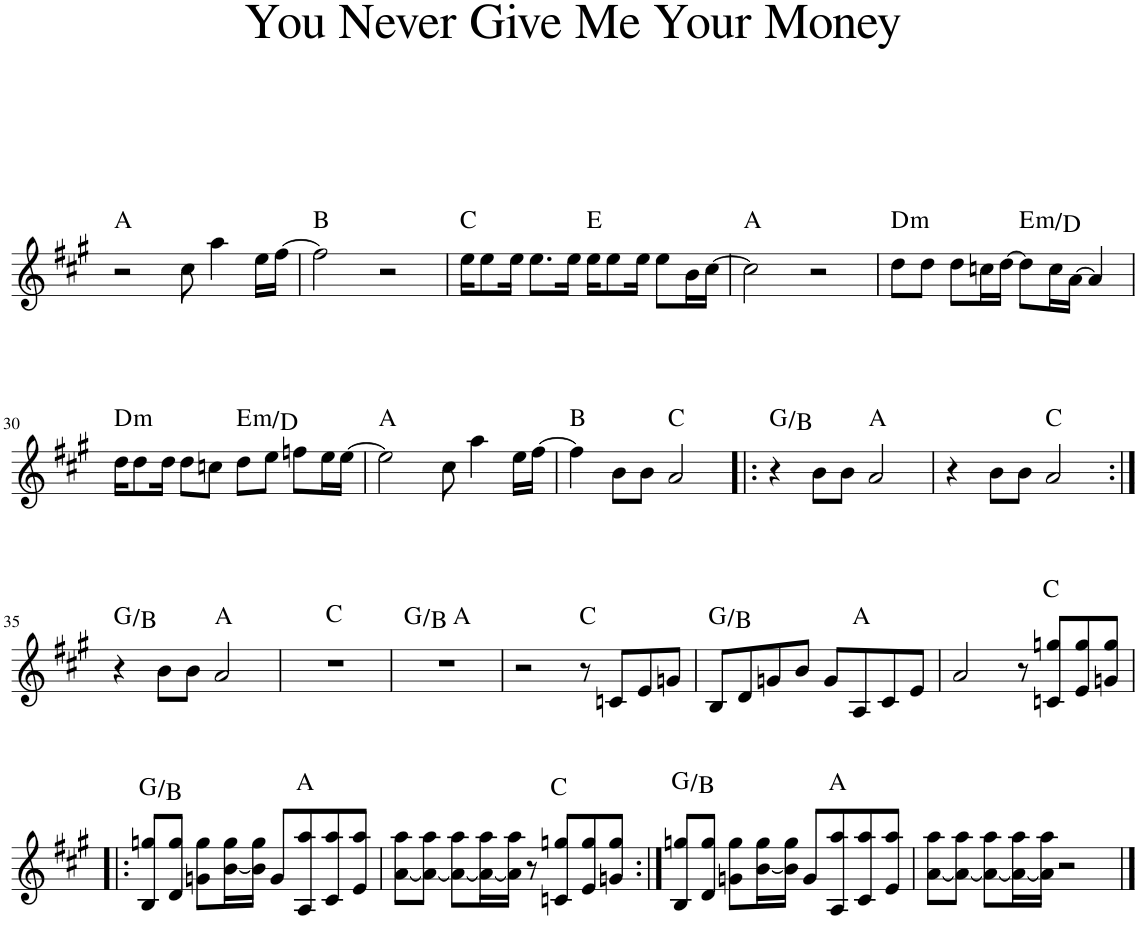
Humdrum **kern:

**kern	**harte
*part1	*part1
*staff1	*
*I"Piano	*
*I'Pno.	*
!!LO:PB:g=z
*clefG2	*
*k[f#c#g#]	*
*M4/4	*
=25	=25
2r	A:maj
8cc#\	.
4aa\	.
16ee\LL	.
[16ff#\JJ	.
=26	=26
2ff#\]	B:maj
2r	.
=27	=27
16ee\KL	C:maj
8ee\	.
16ee\Jk	.
8.ee\L	.
16ee\Jk	.
16ee\KL	E:maj
8ee\	.
16ee\Jk	.
8ee\L	.
16b\L	.
[16cc#\JJ	.
=28	=28
2cc#\]	A:maj
2r	.
=29	=29
!	!LO:H:kt=m
8dd\L	D:min
8dd\J	.
8dd\L	.
16ccn\L	.
[16dd\JJ	.
!	!LO:H:kt=m
8dd\L]	E:min/b7
16cc\L	.
[16a\JJ	.
4a/]	.
!!LO:LB:g=z
=30	=30
!	!LO:H:kt=m
16dd\KL	D:min
8dd\	.
16dd\Jk	.
8dd\L	.
8ccn\J	.
!	!LO:H:kt=m
8dd\L	E:min/b7
8ee\J	.
8ffn\L	.
16ee\L	.
[16ee\JJ	.
=31	=31
2ee\]	A:maj
8cc#\	.
4aa\	.
16ee\LL	.
[16ff#\JJ	.
=32	=32
4ff#\]	B:maj
8b\L	.
8b\J	.
2a/	C:maj
=33!|:	=33!|:
4r	G:maj/3
8b\L	.
8b\J	.
2a/	A:maj
=34	=34
4r	.
8b\L	.
8b\J	.
2a/	C:maj
!!LO:LB:g=z
=35:|!	=35:|!
4r	G:maj/3
8b\L	.
8b\J	.
2a/	A:maj
=36	=36
*^	*
1r	2ryy	.
.	2ryy	C:maj
=37	=37	=37
1r	2ryy	G:maj/3
.	2ryy	A:maj
*v	*v	*
=38	=38
2r	.
8r	C:maj
8cn/L	.
8e/	.
8gn/J	.
=39	=39
8B/L	G:maj/3
8d/	.
8gn/	.
8b/J	.
8g/L	.
8A/	A:maj
8c#/	.
8e/J	.
=40	=40
2a/	.
8r	.
8cn/ 8ggn/L	C:maj
8e/ 8gg/	.
8gn/ 8gg/J	.
!!LO:LB:g=z
=41!|:	=41!|:
8B/ 8ggn/L	G:maj/3
8d/ 8gg/J	.
8gn\ 8gg\L	.
[16b\ 16gg\L	.
16b\] 16gg\JJ	.
8g/L	.
8A/ 8aa/	A:maj
8c#/ 8aa/	.
8e/ 8aa/J	.
=42	=42
[8a\ 8aa\L	.
8a\_ 8aa\J	.
8a\_ 8aa\L	.
16a\_ 16aa\L	.
16a\] 16aa\JJ	.
8r	.
8cn/ 8ggn/L	C:maj
8e/ 8gg/	.
8gn/ 8gg/J	.
=43:|!	=43:|!
8B/ 8ggn/L	G:maj/3
8d/ 8gg/J	.
8gn\ 8gg\L	.
[16b\ 16gg\L	.
16b\] 16gg\JJ	.
8g/L	.
8A/ 8aa/	A:maj
8c#/ 8aa/	.
8e/ 8aa/J	.
=44	=44
[8a\ 8aa\L	.
8a\_ 8aa\J	.
8a\_ 8aa\L	.
16a\_ 16aa\L	.
16a\] 16aa\JJ	.
2r	.
==	==
*-	*-
